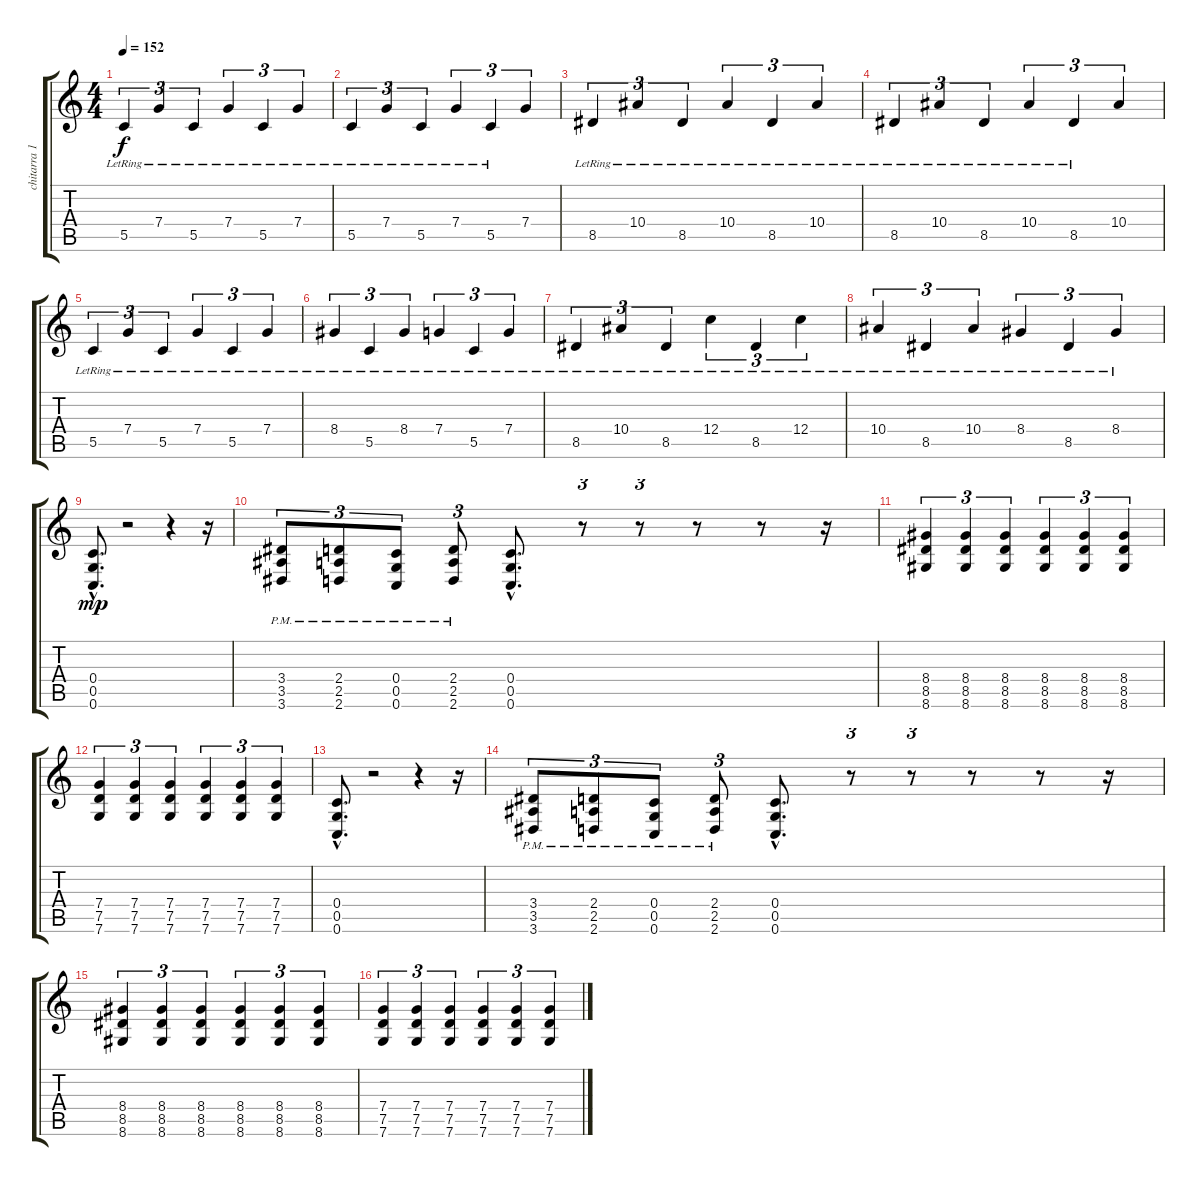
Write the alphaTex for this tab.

\track ("chitarra 1" "chitarra 1") {instrument electricguitarmuted}
\staff {score tabs}
\tuning (D4 A3 F3 C3 G2 C2) {hide}
\ts (4 4)
\tempo 152
\clef g2
\ks c
5.5{lr}.4{tu (3 2) dy f instrument electricguitarmuted} 7.4{lr}.4{tu (3 2)} 5.5{lr}.4{tu (3 2)} 7.4{lr}.4{tu (3 2)} 5.5{lr}.4{tu (3 2)} 7.4{lr}.4{tu (3 2)} |
5.5{lr}.4{tu (3 2)} 7.4{lr}.4{tu (3 2)} 5.5{lr}.4{tu (3 2)} 7.4{lr}.4{tu (3 2)} 5.5{lr}.4{tu (3 2)} 7.4.4{tu (3 2)} |
8.5{lr}.4{tu (3 2)} 10.4{lr}.4{tu (3 2)} 8.5{lr}.4{tu (3 2)} 10.4{lr}.4{tu (3 2)} 8.5{lr}.4{tu (3 2)} 10.4{lr}.4{tu (3 2)} |
8.5{lr}.4{tu (3 2)} 10.4{lr}.4{tu (3 2)} 8.5{lr}.4{tu (3 2)} 10.4{lr}.4{tu (3 2)} 8.5{lr}.4{tu (3 2)} 10.4.4{tu (3 2)} |
5.5{lr}.4{tu (3 2)} 7.4{lr}.4{tu (3 2)} 5.5{lr}.4{tu (3 2)} 7.4{lr}.4{tu (3 2)} 5.5{lr}.4{tu (3 2)} 7.4{lr}.4{tu (3 2)} |
8.4{lr}.4{tu (3 2)} 5.5{lr}.4{tu (3 2)} 8.4{lr}.4{tu (3 2)} 7.4{lr}.4{tu (3 2)} 5.5{lr}.4{tu (3 2)} 7.4{lr}.4{tu (3 2)} |
8.5{lr}.4{tu (3 2)} 10.4{lr}.4{tu (3 2)} 8.5{lr}.4{tu (3 2)} 12.4{lr}.4{tu (3 2)} 8.5{lr}.4{tu (3 2)} 12.4{lr}.4{tu (3 2)} |
10.4{lr}.4{tu (3 2)} 8.5{lr}.4{tu (3 2)} 10.4{lr}.4{tu (3 2)} 8.4{lr}.4{tu (3 2)} 8.5{lr}.4{tu (3 2)} 8.4{lr}.4{tu (3 2)} |
(0.4{hac} 0.5{hac} 0.6{hac}).8{d dy mp instrument distortionguitar} r.2 r.4 r.16 |
(3.4{pm} 3.5{pm} 3.6{pm}).8{tu (3 2)} (2.4 2.5{pm} 2.6{pm}).8{tu (3 2)} (0.4{pm} 0.5{pm} 0.6{pm}).8{tu (3 2)} (2.4{pm} 2.5{pm} 2.6{pm}).8{tu (3 2)} (0.4{hac} 0.5 0.6{hac}).8{d} r.8{tu (3 2)} r.8{tu (3 2)} r.8 r.8 r.16 |
(8.4 8.5 8.6).4{tu (3 2)} (8.4 8.5 8.6).4{tu (3 2)} (8.4 8.5 8.6).4{tu (3 2)} (8.4 8.5 8.6).4{tu (3 2)} (8.4 8.5 8.6).4{tu (3 2)} (8.4 8.5 8.6).4{tu (3 2)} |
(7.4 7.5 7.6).4{tu (3 2)} (7.4 7.5 7.6).4{tu (3 2)} (7.4 7.5 7.6).4{tu (3 2)} (7.4 7.5 7.6).4{tu (3 2)} (7.4 7.5 7.6).4{tu (3 2)} (7.4 7.5 7.6).4{tu (3 2)} |
(0.4{hac} 0.5{hac} 0.6{hac}).8{d} r.2 r.4 r.16 |
(3.4{pm} 3.5{pm} 3.6{pm}).8{tu (3 2)} (2.4 2.5{pm} 2.6{pm}).8{tu (3 2)} (0.4{pm} 0.5{pm} 0.6{pm}).8{tu (3 2)} (2.4{pm} 2.5{pm} 2.6{pm}).8{tu (3 2)} (0.4{hac} 0.5 0.6{hac}).8{d} r.8{tu (3 2)} r.8{tu (3 2)} r.8 r.8 r.16 |
(8.4 8.5 8.6).4{tu (3 2)} (8.4 8.5 8.6).4{tu (3 2)} (8.4 8.5 8.6).4{tu (3 2)} (8.4 8.5 8.6).4{tu (3 2)} (8.4 8.5 8.6).4{tu (3 2)} (8.4 8.5 8.6).4{tu (3 2)} |
(7.4 7.5 7.6).4{tu (3 2)} (7.4 7.5 7.6).4{tu (3 2)} (7.4 7.5 7.6).4{tu (3 2)} (7.4 7.5 7.6).4{tu (3 2)} (7.4 7.5 7.6).4{tu (3 2)} (7.4 7.5 7.6).4{tu (3 2)}
